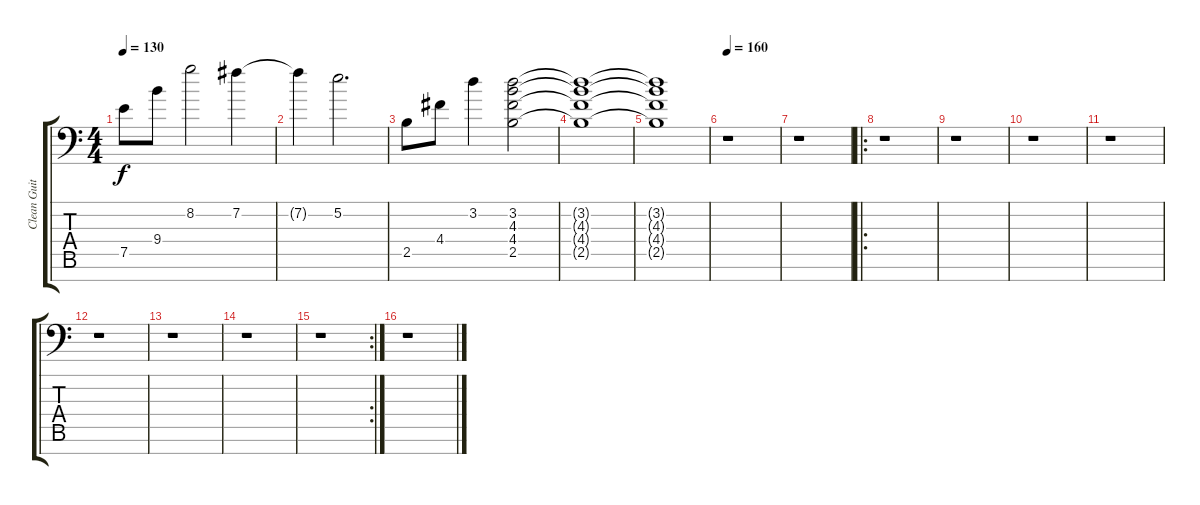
\track ("Clean Guitar" "Clean Guit") {instrument electricguitarjazz}
\staff {score tabs}
\tuning (E4 B3 G3 D3 A2 E2 A1) {hide}
\ts (4 4)
\tempo 130
\clef f4
\ks c
7.5.8{dy f} 9.4.8 8.2.2 7.2.4 |
7.2{t}.4 5.2.2{d} |
2.5.8 4.4.8 3.2.4 (3.2 4.3 4.4 2.5).2 |
(3.2{t} 4.3{t} 4.4{t} 2.5{t}).1 |
(3.2{t} 4.3{t} 4.4{t} 2.5{t}).1 |
\tempo 160
r.1 |
r.1 |
\ro
r.1 |
r.1 |
r.1 |
r.1 |
r.1 |
r.1 |
r.1 |
\rc 2
r.1 |
r.1
